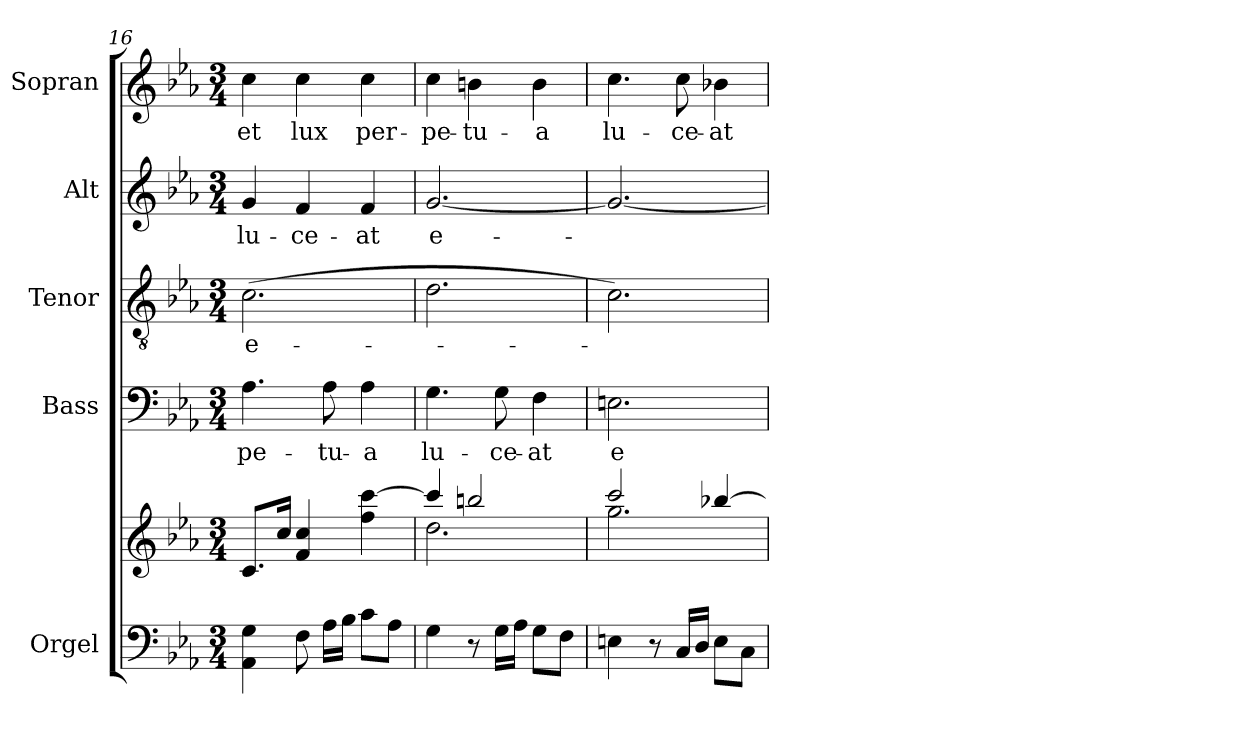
**kern	**kern	**kern	**text	**kern	**text	**kern	**text	**kern	**text
*part5	*part5	*part4	*part4	*part3	*part3	*part2	*part2	*part1	*part1
*staff6	*staff5	*staff4	*staff4	*staff3	*staff3	*staff2	*staff2	*staff1	*staff1
*I"Orgel	*	*I"Bass	*	*I"Tenor	*	*I"Alt	*	*I"Sopran	*
*I'Org.	*	*I'B.	*	*I'T.	*	*I'A.	*	*I'S.	*
*clefF4	*clefG2	*clefF4	*	*clefGv2	*	*clefG2	*	*clefG2	*
*k[b-e-a-]	*k[b-e-a-]	*k[b-e-a-]	*	*k[b-e-a-]	*	*k[b-e-a-]	*	*k[b-e-a-]	*
*E-:	*E-:	*E-:	*	*E-:	*	*E-:	*	*E-:	*
*M3/4	*M3/4	*M3/4	*	*M3/4	*	*M3/4	*	*M3/4	*
=16	=16	=16	=16	=16	=16	=16	=16	=16	=16
!	!	!	!LO:LY:b	!	!LO:LY:b	!	!LO:LY:b	!	!LO:LY:b
4AA-\ 4G\	8.c/L	4.A-\	-pe-	(>2.c\	e-	4g/	lu-	4cc\	et
.	16cc/Jk	.	.	.	.	.	.	.	.
!	!	!	!	!	!	!	!LO:LY:b	!	!LO:LY:b
8F\	4f/ 4cc/	.	.	.	.	4f/	-ce-	4cc\	lux
!	!	!	!LO:LY:b	!	!	!	!	!	!
16A-\LL	.	8A-\	-tu-	.	.	.	.	.	.
16B-\JJ	.	.	.	.	.	.	.	.	.
!	!	!	!LO:LY:b	!	!	!	!LO:LY:b	!	!LO:LY:b
8c\L	4ff\ [4ccc\	4A-\	-a	.	.	4f/	-at	4cc\	per-
8A-\J	.	.	.	.	.	.	.	.	.
=17	=17	=17	=17	=17	=17	=17	=17	=17	=17
*	*^	*	*	*	*	*	*	*	*
!	!	!	!	!LO:LY:b	!	!	!	!LO:LY:b	!	!LO:LY:b
4G\	4ccc/]	2.dd\	4.G\	lu-	2.d\	.	[2.g/	e-	4cc\	-pe-
!	!	!	!	!	!	!	!	!	!	!LO:LY:b
8r	2bbn/	.	.	.	.	.	.	.	4bn\	-tu-
!	!	!	!	!LO:LY:b	!	!	!	!	!	!
16G\LL	.	.	8G\	-ce-	.	.	.	.	.	.
16A-\JJ	.	.	.	.	.	.	.	.	.	.
!	!	!	!	!LO:LY:b	!	!	!	!	!	!LO:LY:b
8G\L	.	.	4F\	-at	.	.	.	.	4b\	-a
8F\J	.	.	.	.	.	.	.	.	.	.
=18	=18	=18	=18	=18	=18	=18	=18	=18	=18	=18
!	!	!	!	!LO:LY:b	!	!	!	!	!	!LO:LY:b
4En\	2ccc/	2.gg\	2.En\	e-	2.c\)	.	2.g/_	.	4.cc\	lu-
8r	.	.	.	.	.	.	.	.	.	.
!	!	!	!	!	!	!	!	!	!	!LO:LY:b
16C/LL	.	.	.	.	.	.	.	.	8cc\	-ce-
16D/JJ	.	.	.	.	.	.	.	.	.	.
!	!	!	!	!	!	!	!	!	!	!LO:LY:b
8E\L	[>4bb-X/	.	.	.	.	.	.	.	4b-X\	-at
8C\J	.	.	.	.	.	.	.	.	.	.
*	*v	*v	*	*	*	*	*	*	*	*
=	=	=	=	=	=	=	=	=	=
*-	*-	*-	*-	*-	*-	*-	*-	*-	*-
